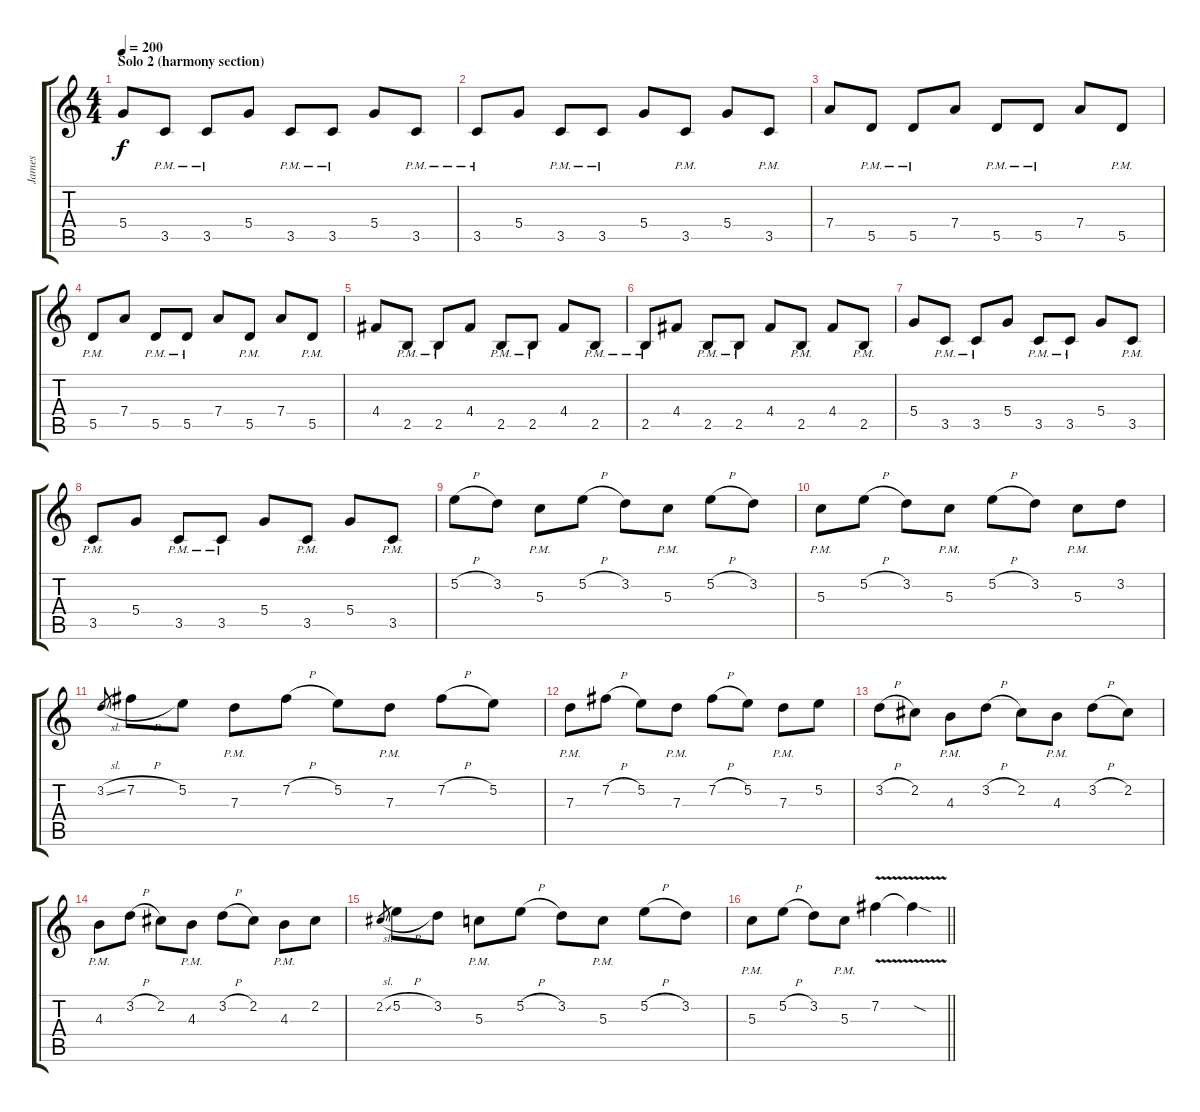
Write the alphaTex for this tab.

\track ("James" "James") {instrument distortionguitar}
\staff {score tabs}
\tuning (E4 B3 G3 D3 A2 E2) {hide}
\ts (4 4)
\section ("" "Solo 2 (harmony section)")
\tempo 200
\clef g2
\ks c
5.4.8{dy f} 3.5{pm}.8 3.5{pm}.8 5.4.8 3.5{pm}.8 3.5{pm}.8 5.4.8 3.5{pm}.8 |
3.5{pm}.8 5.4.8 3.5{pm}.8 3.5{pm}.8 5.4.8 3.5{pm}.8 5.4.8 3.5{pm}.8 |
7.4.8 5.5{pm}.8 5.5{pm}.8 7.4.8 5.5{pm}.8 5.5{pm}.8 7.4.8 5.5{pm}.8 |
5.5{pm}.8 7.4.8 5.5{pm}.8 5.5{pm}.8 7.4.8 5.5{pm}.8 7.4.8 5.5{pm}.8 |
4.4.8 2.5{pm}.8 2.5{pm}.8 4.4.8 2.5{pm}.8 2.5{pm}.8 4.4.8 2.5{pm}.8 |
2.5{pm}.8 4.4.8 2.5{pm}.8 2.5{pm}.8 4.4.8 2.5{pm}.8 4.4.8 2.5{pm}.8 |
5.4.8 3.5{pm}.8 3.5{pm}.8 5.4.8 3.5{pm}.8 3.5{pm}.8 5.4.8 3.5{pm}.8 |
3.5{pm}.8 5.4.8 3.5{pm}.8 3.5{pm}.8 5.4.8 3.5{pm}.8 5.4.8 3.5{pm}.8 |
5.2{h}.8 3.2.8 5.3{pm}.8 5.2{h}.8 3.2.8 5.3{pm}.8 5.2{h}.8 3.2.8 |
5.3{pm}.8 5.2{h}.8 3.2.8 5.3{pm}.8 5.2{h}.8 3.2.8 5.3{pm}.8 3.2.8 |
3.2{sl}.8{gr} 7.2{h}.8 5.2.8 7.3{pm}.8 7.2{h}.8 5.2.8 7.3{pm}.8 7.2{h}.8 5.2.8 |
7.3{pm}.8 7.2{h}.8 5.2.8 7.3{pm}.8 7.2{h}.8 5.2.8 7.3{pm}.8 5.2.8 |
3.2{h}.8 2.2.8 4.3{pm}.8 3.2{h}.8 2.2.8 4.3{pm}.8 3.2{h}.8 2.2.8 |
4.3{pm}.8 3.2{h}.8 2.2.8 4.3{pm}.8 3.2{h}.8 2.2.8 4.3{pm}.8 2.2.8 |
2.2{sl}.8{gr} 5.2{h}.8 3.2.8 5.3{pm}.8 5.2{h}.8 3.2.8 5.3{pm}.8 5.2{h}.8 3.2.8 |
\barLineRight lightlight
5.3{pm}.8 5.2{h}.8 3.2.8 5.3{pm}.8 7.2{v}.4 7.2{sod t}.4
